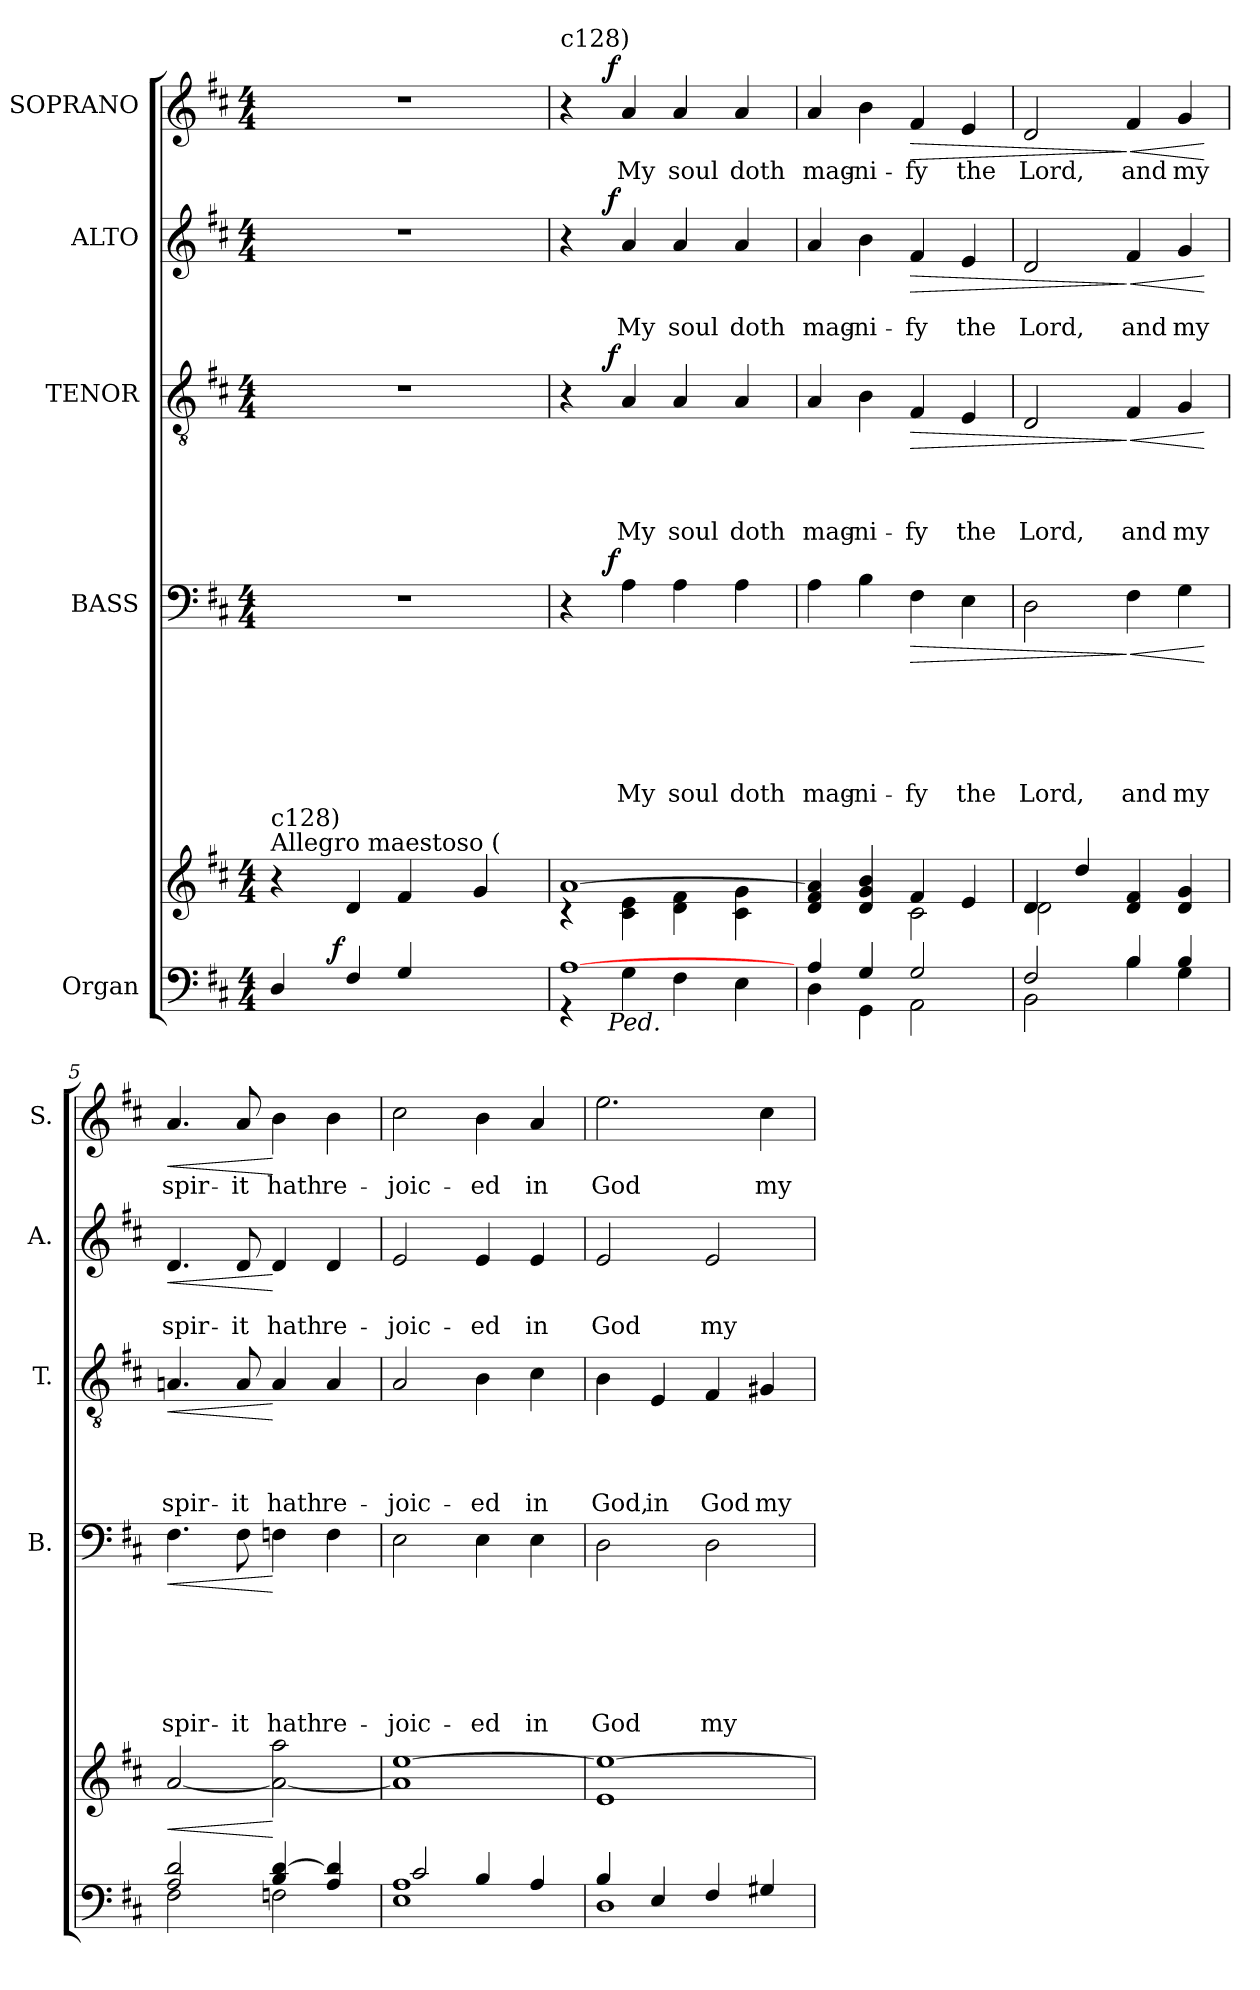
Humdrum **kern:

**kern	**kern	**dynam	**kern	**text	**text	**text	**text	**text	**text	**dynam	**kern	**text	**text	**text	**text	**dynam	**kern	**text	**text	**dynam	**kern	**text	**dynam
*part5	*part5	*part5	*part4	*part4	*part4	*part4	*part4	*part4	*part4	*part4	*part3	*part3	*part3	*part3	*part3	*part3	*part2	*part2	*part2	*part2	*part1	*part1	*part1
*staff6	*staff5	*staff5/6	*staff4	*staff4	*staff4	*staff4	*staff4	*staff4	*staff4	*staff4	*staff3	*staff3	*staff3	*staff3	*staff3	*staff3	*staff2	*staff2	*staff2	*staff2	*staff1	*staff1	*staff1
*I"Organ	*	*	*I"BASS	*	*	*	*	*	*	*	*I"TENOR	*	*	*	*	*	*I"ALTO	*	*	*	*I"SOPRANO	*	*
*	*	*	*I'B.	*	*	*	*	*	*	*	*I'T.	*	*	*	*	*	*I'A.	*	*	*	*I'S.	*	*
*clefF4	*clefG2	*	*clefF4	*	*	*	*	*	*	*	*clefGv2	*	*	*	*	*	*clefG2	*	*	*	*clefG2	*	*
*k[f#c#]	*k[f#c#]	*	*k[f#c#]	*	*	*	*	*	*	*	*k[f#c#]	*	*	*	*	*	*k[f#c#]	*	*	*	*k[f#c#]	*	*
*D:	*D:	*	*D:	*	*	*	*	*	*	*	*D:	*	*	*	*	*	*D:	*	*	*	*D:	*	*
*M4/4	*M4/4	*	*M4/4	*	*	*	*	*	*	*	*M4/4	*	*	*	*	*	*M4/4	*	*	*	*M4/4	*	*
=1	=1	=1	=1	=1	=1	=1	=1	=1	=1	=1	=1	=1	=1	=1	=1	=1	=1	=1	=1	=1	=1	=1	=1
*^	*	*	*	*	*	*	*	*	*	*	*	*	*	*	*	*	*	*	*	*	*	*	*
!	!	!	!	!	!	!	!	!	!	!	!	!	!	!	!	!	!	!	!	!	!	!LO:TX:a:t=Allegro maestoso (	!	!
!	!	!LO:TX:a:t=Allegro maestoso (	!	!	!	!	!	!	!	!	!	!	!	!	!	!	!	!	!	!	!	!	!	!
!	!	!LO:TX:a:t=c128)	!	!	!	!	!	!	!	!	!	!	!	!	!	!	!	!	!	!	!	!	!	!
*	*	*	*	*	*	*	*	*	*	*	*	*	*	*	*	*	*	*	*	*	*	*^	*	*
4D/	8..ryy	4r	.	1r	.	.	.	.	.	.	.	1r	.	.	.	.	.	1r	.	.	.	1r	16.ryy	.	.
*	*	*	*	*	*	*	*	*	*	*	*	*	*	*	*	*	*	*	*	*	*	*MM192	*	*	*
.	.	.	.	.	.	.	.	.	.	.	.	.	.	.	.	.	.	.	.	.	.	.	2ryy	.	.
!	!	!	!LO:DY:a=2	!	!	!	!	!	!	!	!	!	!	!	!	!	!	!	!	!	!	!	!	!	!
.	2ryy	.	f	.	.	.	.	.	.	.	.	.	.	.	.	.	.	.	.	.	.	.	.	.	.
4F#/	.	4d/	.	.	.	.	.	.	.	.	.	.	.	.	.	.	.	.	.	.	.	.	.	.	.
4G/	.	4f#/	.	.	.	.	.	.	.	.	.	.	.	.	.	.	.	.	.	.	.	.	.	.	.
.	.	.	.	.	.	.	.	.	.	.	.	.	.	.	.	.	.	.	.	.	.	.	4ryy	.	.
.	4ryy	.	.	.	.	.	.	.	.	.	.	.	.	.	.	.	.	.	.	.	.	.	.	.	.
*	*	*MM192	*	*	*	*	*	*	*	*	*	*	*	*	*	*	*	*	*	*	*	*	*	*	*
4ryy	.	4g/	.	.	.	.	.	.	.	.	.	.	.	.	.	.	.	.	.	.	.	.	.	.	.
.	.	.	.	.	.	.	.	.	.	.	.	.	.	.	.	.	.	.	.	.	.	.	8ryy	.	.
.	32ryy	.	.	.	.	.	.	.	.	.	.	.	.	.	.	.	.	.	.	.	.	.	32ryy	.	.
=2	=2	=2	=2	=2	=2	=2	=2	=2	=2	=2	=2	=2	=2	=2	=2	=2	=2	=2	=2	=2	=2	=2	=2	=2	=2
*	*	*^	*	*^	*	*	*	*	*	*	*	*^	*	*	*	*	*	*^	*	*	*	*	*	*	*
!	!	!	!	!	!	!	!	!	!	!	!	!	!	!	!	!	!	!	!	!	!	!	!	!	!	!LO:TX:a:t=c128)	!	!	!
*	*^	*	*	*	*	*	*	*	*	*	*	*	*	*	*	*	*	*	*	*	*	*	*	*	*	*	*	*	*
[>1A	4rGG	8..ryy	[>1a	4rc	.	4r	8..ryy	.	.	.	.	.	.	.	4r	8..ryy	.	.	.	.	.	4r	8..ryy	.	.	.	4r	8..ryy	.	.
!	!	!LO:TX:b:i:t=Ped.	!	!	!	!	!	!	!	!	!	!	!	!	!	!	!	!	!	!	!	!	!	!	!	!	!	!	!	!
!	!	!	!	!	!	!	!	!	!	!	!	!	!	!LO:DY:a	!	!	!	!	!	!	!LO:DY:a	!	!	!	!	!LO:DY:a	!	!	!	!LO:DY:a
.	.	2ryy	.	.	.	.	2ryy	.	.	.	.	.	.	f	.	2ryy	.	.	.	.	f	.	2ryy	.	.	f	.	2ryy	.	f
!	!	!	!	!	!	!	!	!	!	!	!	!	!LO:LY:b	!	!	!	!	!	!	!LO:LY:b	!	!	!	!	!LO:LY:b	!	!	!	!LO:LY:b	!
.	4G\	.	.	4c#\ 4e\	.	4A\	.	.	.	.	.	.	My	.	4A/	.	.	.	.	My	.	4a/	.	.	My	.	4a/	.	My	.
!	!	!	!	!	!	!	!	!	!	!	!	!	!LO:LY:b	!	!	!	!	!	!	!LO:LY:b	!	!	!	!	!LO:LY:b	!	!	!	!LO:LY:b	!
.	4F#\	.	.	4d\ 4f#\	.	4A\	.	.	.	.	.	.	soul	.	4A/	.	.	.	.	soul	.	4a/	.	.	soul	.	4a/	.	soul	.
.	.	4ryy	.	.	.	.	4ryy	.	.	.	.	.	.	.	.	4ryy	.	.	.	.	.	.	4ryy	.	.	.	.	4ryy	.	.
!	!	!	!	!	!	!	!	!	!	!	!	!	!LO:LY:b	!	!	!	!	!	!	!LO:LY:b	!	!	!	!	!LO:LY:b	!	!	!	!LO:LY:b	!
.	4E\	.	.	4c#\ 4g\	.	4A\	.	.	.	.	.	.	doth	.	4A/	.	.	.	.	doth	.	4a/	.	.	doth	.	4a/	.	doth	.
.	.	32ryy	.	.	.	.	32ryy	.	.	.	.	.	.	.	.	32ryy	.	.	.	.	.	.	32ryy	.	.	.	.	32ryy	.	.
=3	=3	=3	=3	=3	=3	=3	=3	=3	=3	=3	=3	=3	=3	=3	=3	=3	=3	=3	=3	=3	=3	=3	=3	=3	=3	=3	=3	=3	=3	=3
!	!	!	!	!	!	!	!	!	!	!	!	!	!LO:LY:b	!	!	!	!	!	!	!LO:LY:b	!	!	!	!	!LO:LY:b	!	!	!	!LO:LY:b	!
*	*	*	*	*	*	*v	*v	*	*	*	*	*	*	*	*	*	*	*	*	*	*	*v	*v	*	*	*	*v	*v	*	*
*	*v	*v	*	*	*	*	*	*	*	*	*	*	*	*v	*v	*	*	*	*	*	*	*	*	*	*	*	*
4D\	4A/	4d/ 4f#/ 4a/]	2ryy	.	4A\	.	.	.	.	.	mag-	.	4A/	.	.	.	mag-	.	4a/	.	mag-	.	4a/	mag-	.
!	!	!	!	!	!	!	!	!	!	!	!LO:LY:b	!	!	!	!	!	!LO:LY:b	!	!	!	!LO:LY:b	!	!	!LO:LY:b	!
4GG\	4G/	4d/ 4g/ 4b/	.	.	4B\	.	.	.	.	.	-ni-	.	4B\	.	.	.	-ni-	.	4b\	.	-ni-	.	4b\	-ni-	.
!	!	!	!	!	!	!	!	!	!	!	!LO:LY:b	!LO:HP:b	!	!	!	!	!LO:LY:b	!LO:HP:b	!	!	!LO:LY:b	!LO:HP:b	!	!LO:LY:b	!LO:HP:b
2AA\	2G/	4f#/	2c#\	.	4F#\	.	.	.	.	.	-fy	>	4F#/	.	.	.	-fy	>	4f#/	.	-fy	>	4f#/	-fy	>
!	!	!	!	!	!	!	!	!	!	!	!LO:LY:b	!	!	!	!	!	!LO:LY:b	!	!	!	!LO:LY:b	!	!	!LO:LY:b	!
.	.	4e/	.	.	4E\	.	.	.	.	.	the	.	4E/	.	.	.	the	.	4e/	.	the	.	4e/	the	.
=4	=4	=4	=4	=4	=4	=4	=4	=4	=4	=4	=4	=4	=4	=4	=4	=4	=4	=4	=4	=4	=4	=4	=4	=4	=4
!	!	!	!	!	!	!	!	!	!	!	!LO:LY:b	!	!	!	!	!	!LO:LY:b	!	!	!	!LO:LY:b	!	!	!LO:LY:b	!
2F#/	2BB\	4d/	2d\	.	2D\	.	.	.	.	.	Lord,	.	2D/	.	.	.	Lord,	.	2d/	.	Lord,	.	2d/	Lord,	.
.	.	4dd/	.	.	.	.	.	.	.	.	.	.	.	.	.	.	.	.	.	.	.	.	.	.	.
!	!	!	!	!	!	!	!	!	!	!	!LO:LY:b	!LO:HP:n=1:b	!	!	!	!	!LO:LY:b	!LO:HP:n=1:b	!	!	!LO:LY:b	!LO:HP:n=1:b	!	!LO:LY:b	!LO:HP:n=1:b
4B/	4B\	4d/ 4f#/	2ryy	.	4F#\	.	.	.	.	.	and	] <	4F#/	.	.	.	and	] <	4f#/	.	and	] <	4f#/	and	] <
!	!	!	!	!	!	!	!	!	!	!	!LO:LY:b	!	!	!	!	!	!LO:LY:b	!	!	!	!LO:LY:b	!	!	!LO:LY:b	!
4B/	4G\	4d/ 4g/	.	.	4G\	.	.	.	.	.	my	.	4G/	.	.	.	my	.	4g/	.	my	.	4g/	my	.
*v	*v	*	*	*	*	*	*	*	*	*	*	*	*	*	*	*	*	*	*	*	*	*	*	*	*
*	*v	*v	*	*	*	*	*	*	*	*	*	*	*	*	*	*	*	*	*	*	*	*	*	*
.	.	.	.	.	.	.	.	.	.	[	.	.	.	.	.	[	.	.	.	[	.	.	[
!!LO:LB:g=z
=5	=5	=5	=5	=5	=5	=5	=5	=5	=5	=5	=5	=5	=5	=5	=5	=5	=5	=5	=5	=5	=5	=5	=5
*^	*	*	*	*	*	*	*	*	*	*	*	*	*	*	*	*	*	*	*	*	*	*	*
!	!	!	!LO:HP:b	!	!	!	!	!	!	!LO:LY:b	!LO:HP:b	!	!	!	!	!LO:LY:b	!LO:HP:b	!	!	!LO:LY:b	!LO:HP:b	!	!LO:LY:b	!LO:HP:b
2A/ 2d/	2F#\	[<2a/	<	4.F#\	.	.	.	.	.	spir-	<	4.An/	.	.	.	spir-	<	4.d/	.	spir-	<	4.a/	spir-	<
!	!	!	!	!	!	!	!	!	!	!LO:LY:b	!	!	!	!	!	!LO:LY:b	!	!	!	!LO:LY:b	!	!	!LO:LY:b	!
.	.	.	.	8F#\	.	.	.	.	.	-it	.	8A/	.	.	.	-it	.	8d/	.	-it	.	8a/	-it	.
!	!	!	!	!	!	!	!	!	!	!LO:LY:b	!	!	!	!	!	!LO:LY:b	!	!	!	!LO:LY:b	!	!	!LO:LY:b	!
4B/ [>4d/	2Fn\	2a\_ 2aa\	[	4Fn\	.	.	.	.	.	hath	[	4A/	.	.	.	hath	[	4d/	.	hath	[	4b\	hath	[
!	!	!	!	!	!	!	!	!	!	!LO:LY:b	!	!	!	!	!	!LO:LY:b	!	!	!	!LO:LY:b	!	!	!LO:LY:b	!
4A/ 4d/]	.	.	.	4F\	.	.	.	.	.	re-	.	4A/	.	.	.	re-	.	4d/	.	re-	.	4b\	re-	.
=6	=6	=6	=6	=6	=6	=6	=6	=6	=6	=6	=6	=6	=6	=6	=6	=6	=6	=6	=6	=6	=6	=6	=6	=6
!	!	!	!	!	!	!	!	!	!	!LO:LY:b	!	!	!	!	!	!LO:LY:b	!	!	!	!LO:LY:b	!	!	!LO:LY:b	!
1E 1A	2c#/	1a] [>1ee	.	2E\	.	.	.	.	.	-joic-	.	2A/	.	.	.	-joic-	.	2e/	.	-joic-	.	2cc#\	-joic-	.
!	!	!	!	!	!	!	!	!	!	!LO:LY:b	!	!	!	!	!	!LO:LY:b	!	!	!	!LO:LY:b	!	!	!LO:LY:b	!
.	4B/	.	.	4E\	.	.	.	.	.	-ed	.	4B\	.	.	.	-ed	.	4e/	.	-ed	.	4b\	-ed	.
!	!	!	!	!	!	!	!	!	!	!LO:LY:b	!	!	!	!	!	!LO:LY:b	!	!	!	!LO:LY:b	!	!	!LO:LY:b	!
.	4A/	.	.	4E\	.	.	.	.	.	in	.	4c#\	.	.	.	in	.	4e/	.	in	.	4a/	in	.
=7	=7	=7	=7	=7	=7	=7	=7	=7	=7	=7	=7	=7	=7	=7	=7	=7	=7	=7	=7	=7	=7	=7	=7	=7
!	!	!	!	!	!	!	!	!	!	!LO:LY:b	!	!	!	!	!	!LO:LY:b	!	!	!	!LO:LY:b	!	!	!LO:LY:b	!
1D	4B/	1e 1ee_	.	2D\	.	.	.	.	.	God	.	4B\	.	.	.	God,	.	2e/	.	God	.	2.ee\	God	.
!	!	!	!	!	!	!	!	!	!	!	!	!	!	!	!	!LO:LY:b	!	!	!	!	!	!	!	!
.	4E/	.	.	.	.	.	.	.	.	.	.	4E/	.	.	.	in	.	.	.	.	.	.	.	.
!	!	!	!	!	!	!	!	!	!	!LO:LY:b	!	!	!	!	!	!LO:LY:b	!	!	!	!LO:LY:b	!	!	!	!
.	4F#/	.	.	2D\	.	.	.	.	.	my	.	4F#/	.	.	.	God	.	2e/	.	my	.	.	.	.
!	!	!	!	!	!	!	!	!	!	!	!	!	!	!	!	!LO:LY:b	!	!	!	!	!	!	!LO:LY:b	!
.	4G#X/	.	.	.	.	.	.	.	.	.	.	4G#X/	.	.	.	my	.	.	.	.	.	4cc#\	my	.
*v	*v	*	*	*	*	*	*	*	*	*	*	*	*	*	*	*	*	*	*	*	*	*	*	*
=	=	=	=	=	=	=	=	=	=	=	=	=	=	=	=	=	=	=	=	=	=	=	=
*-	*-	*-	*-	*-	*-	*-	*-	*-	*-	*-	*-	*-	*-	*-	*-	*-	*-	*-	*-	*-	*-	*-	*-
